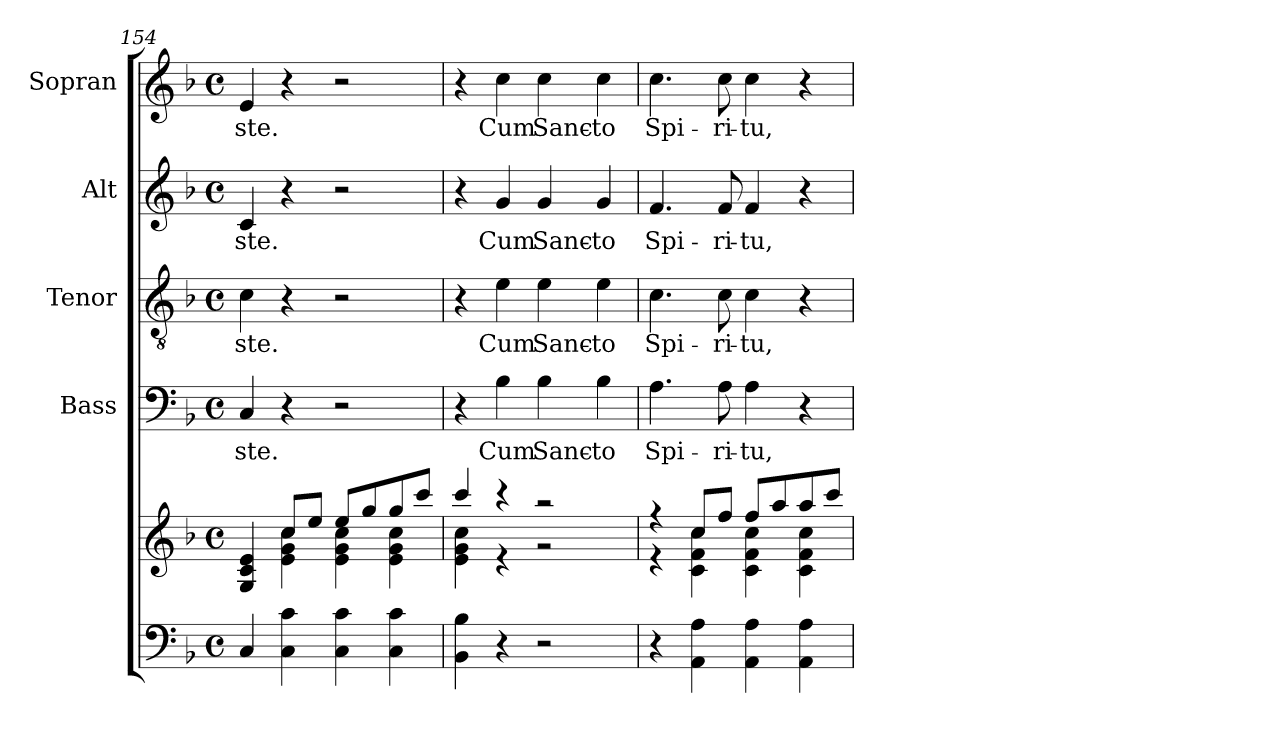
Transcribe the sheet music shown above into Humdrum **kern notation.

**kern	**kern	**kern	**text	**kern	**text	**kern	**text	**kern	**text
*part5	*part5	*part4	*part4	*part3	*part3	*part2	*part2	*part1	*part1
*staff6	*staff5	*staff4	*staff4	*staff3	*staff3	*staff2	*staff2	*staff1	*staff1
*	*	*I"Bass	*	*I"Tenor	*	*I"Alt	*	*I"Sopran	*
*	*	*I'B.	*	*I'T.	*	*I'A.	*	*I'S.	*
*clefF4	*clefG2	*clefF4	*	*clefGv2	*	*clefG2	*	*clefG2	*
*k[b-]	*k[b-]	*k[b-]	*	*k[b-]	*	*k[b-]	*	*k[b-]	*
*F:	*F:	*F:	*	*F:	*	*F:	*	*F:	*
*M4/4	*M4/4	*M4/4	*	*M4/4	*	*M4/4	*	*M4/4	*
*met(c)	*met(c)	*met(c)	*	*met(c)	*	*met(c)	*	*met(c)	*
=154	=154	=154	=154	=154	=154	=154	=154	=154	=154
*	*^	*	*	*	*	*	*	*	*
!	!	!	!	!LO:LY:b	!	!LO:LY:b	!	!LO:LY:b	!	!LO:LY:b
4C/	4G/ 4c/ 4e/	4ryy	4C/	-ste.	4c\	-ste.	4c/	-ste.	4e/	-ste.
4C\ 4c\	8cc!/L	4e\ 4g\ 4cc\	4r	.	4r	.	4r	.	4r	.
.	8ee!/J	.	.	.	.	.	.	.	.	.
4C\ 4c\	8ee!/L	4e\ 4g\ 4cc\	2r	.	2r	.	2r	.	2r	.
.	8gg!/	.	.	.	.	.	.	.	.	.
4C\ 4c\	8gg!/	4e\ 4g\ 4cc\	.	.	.	.	.	.	.	.
.	8ccc!/J	.	.	.	.	.	.	.	.	.
=155	=155	=155	=155	=155	=155	=155	=155	=155	=155	=155
4BB-\ 4B-\	4ccc!/	4e\ 4g\ 4cc\	4r	.	4r	.	4r	.	4r	.
!	!	!	!	!LO:LY:b	!	!LO:LY:b	!	!LO:LY:b	!	!LO:LY:b
4r	4r	4r	4B-\	Cum	4e\	Cum	4g/	Cum	4cc\	Cum
!	!	!	!	!LO:LY:b	!	!LO:LY:b	!	!LO:LY:b	!	!LO:LY:b
2r	2r	2r	4B-\	Sanc-	4e\	Sanc-	4g/	Sanc-	4cc\	Sanc-
!	!	!	!	!LO:LY:b	!	!LO:LY:b	!	!LO:LY:b	!	!LO:LY:b
.	.	.	4B-\	-to	4e\	-to	4g/	-to	4cc\	-to
=156	=156	=156	=156	=156	=156	=156	=156	=156	=156	=156
!	!	!	!	!LO:LY:b	!	!LO:LY:b	!	!LO:LY:b	!	!LO:LY:b
4r	4r	4r	4.A\	Spi-	4.c\	Spi-	4.f/	Spi-	4.cc\	Spi-
4AA\ 4A\	8cc!/L	4c\ 4f\ 4cc\	.	.	.	.	.	.	.	.
!	!	!	!	!LO:LY:b	!	!LO:LY:b	!	!LO:LY:b	!	!LO:LY:b
.	8ff!/J	.	8A\	-ri-	8c\	-ri-	8f/	-ri-	8cc\	-ri-
!	!	!	!	!LO:LY:b	!	!LO:LY:b	!	!LO:LY:b	!	!LO:LY:b
4AA\ 4A\	8ff!/L	4c\ 4f\ 4cc\	4A\	-tu,	4c\	-tu,	4f/	-tu,	4cc\	-tu,
.	8aa!/	.	.	.	.	.	.	.	.	.
4AA\ 4A\	8aa!/	4c\ 4f\ 4cc\	4r	.	4r	.	4r	.	4r	.
.	8ccc!/J	.	.	.	.	.	.	.	.	.
*	*v	*v	*	*	*	*	*	*	*	*
=	=	=	=	=	=	=	=	=	=
*-	*-	*-	*-	*-	*-	*-	*-	*-	*-
